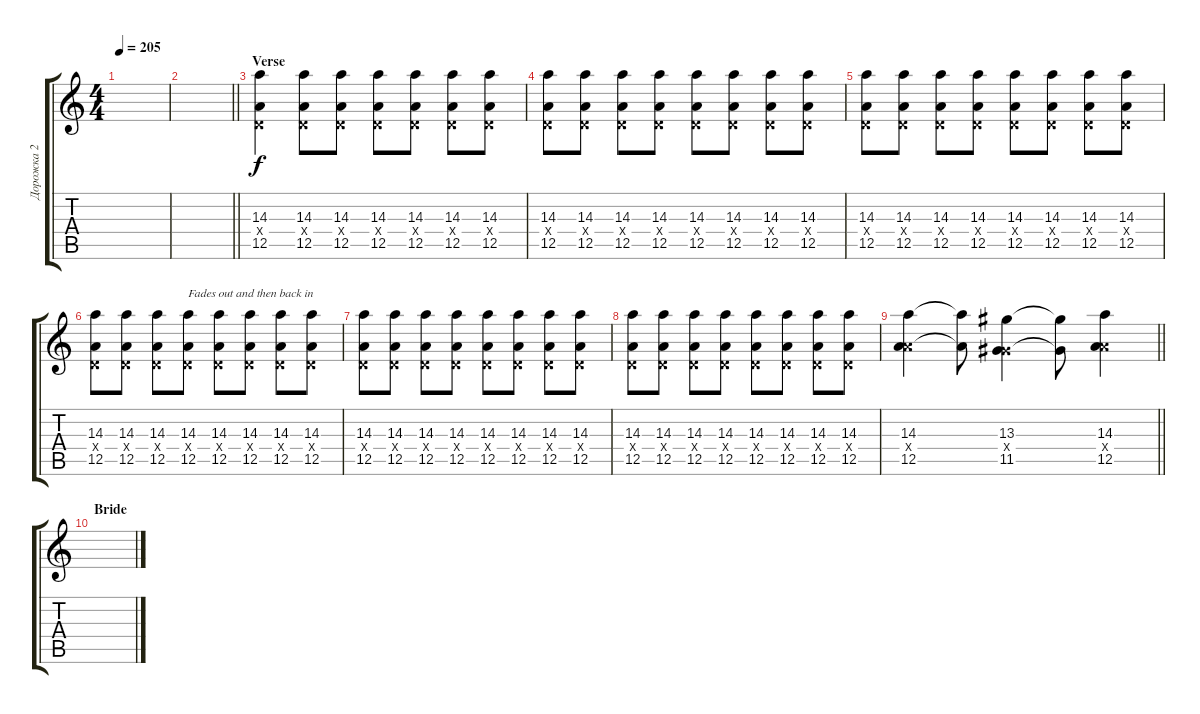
\track ("Дорожка 2" "Дорожка 2") {instrument distortionguitar}
\staff {score tabs}
\tuning (E4 B3 G3 D3 A2 D2) {hide}
\ts (4 4)
\tempo 205
\clef g2
\ks c
|
\barLineRight lightlight
|
\section ("" "Verse")
(14.3 0.4{x} 12.5).4 (14.3 0.4{x} 12.5).8 (14.3 0.4{x} 12.5).8 (14.3 0.4{x} 12.5).8 (14.3 0.4{x} 12.5).8 (14.3 0.4{x} 12.5).8 (14.3 0.4{x} 12.5).8 |
(14.3 0.4{x} 12.5).8 (14.3 0.4{x} 12.5).8 (14.3 0.4{x} 12.5).8 (14.3 0.4{x} 12.5).8 (14.3 0.4{x} 12.5).8 (14.3 0.4{x} 12.5).8 (14.3 0.4{x} 12.5).8 (14.3 0.4{x} 12.5).8 |
(14.3 0.4{x} 12.5).8 (14.3 0.4{x} 12.5).8 (14.3 0.4{x} 12.5).8 (14.3 0.4{x} 12.5).8 (14.3 0.4{x} 12.5).8 (14.3 0.4{x} 12.5).8 (14.3 0.4{x} 12.5).8 (14.3 0.4{x} 12.5).8 |
(14.3 0.4{x} 12.5).8 (14.3 0.4{x} 12.5).8 (14.3 0.4{x} 12.5).8 (14.3 0.4{x} 12.5).8{txt "Fades out and then back in"} (14.3 0.4{x} 12.5).8 (14.3 0.4{x} 12.5).8 (14.3 0.4{x} 12.5).8 (14.3 0.4{x} 12.5).8 |
(14.3 0.4{x} 12.5).8 (14.3 0.4{x} 12.5).8 (14.3 0.4{x} 12.5).8 (14.3 0.4{x} 12.5).8 (14.3 0.4{x} 12.5).8 (14.3 0.4{x} 12.5).8 (14.3 0.4{x} 12.5).8 (14.3 0.4{x} 12.5).8 |
(14.3 0.4{x} 12.5).8 (14.3 0.4{x} 12.5).8 (14.3 0.4{x} 12.5).8 (14.3 0.4{x} 12.5).8 (14.3 0.4{x} 12.5).8 (14.3 0.4{x} 12.5).8 (14.3 0.4{x} 12.5).8 (14.3 0.4{x} 12.5).8 |
\barLineRight lightlight
(14.3 7.4{x} 12.5).4 (14.3{t} 12.5{t}).8 (13.3 6.4{x} 11.5).4 (13.3{t} 11.5{t}).8 (14.3 7.4{x} 12.5).4 |
\section ("" "Bride")
